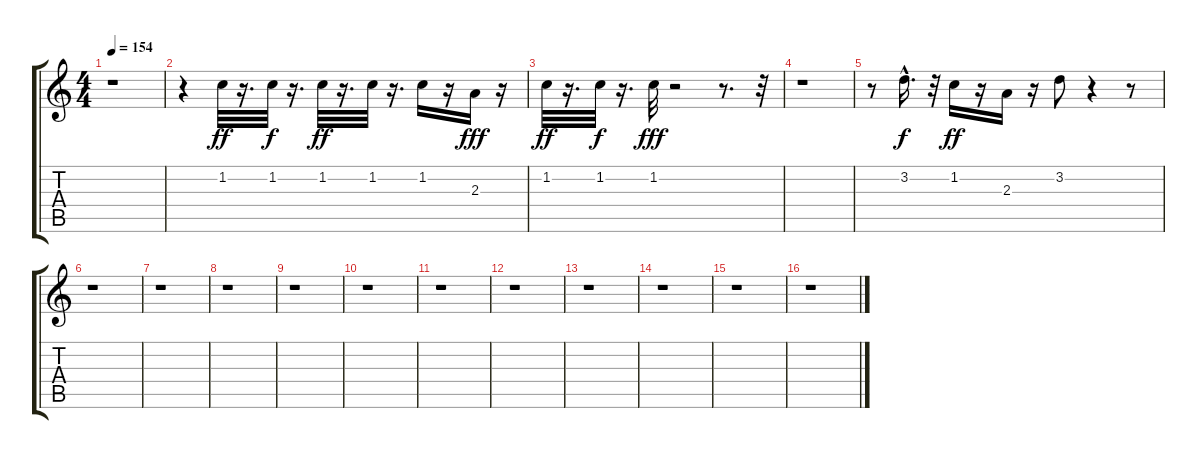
\track "" {instrument electricbasspick}
\staff {score tabs}
\tuning (E4 B3 G3 D3 A2 E2) {hide}
\ts (4 4)
\tempo 154
\clef g2
\ks c
r.1{dy f} |
r.4 1.2.32{dy ff} r.16{d} 1.2.32{dy f} r.16{d} 1.2.32{dy ff} r.16{d} 1.2.32 r.16{d} 1.2.16 r.16 2.3.16{dy fff} r.16 |
1.2.32{dy ff} r.16{d} 1.2.32{dy f} r.16{d} 1.2.32{dy fff} r.2 r.8{d} r.32 |
r.1 |
r.8 3.2{hac}.16{d dy f} r.32 1.2.16{dy ff} r.16 2.3.16 r.16 3.2.8 r.4 r.8 |
r.1 |
r.1 |
r.1 |
r.1 |
r.1 |
r.1 |
r.1 |
r.1 |
r.1 |
r.1 |
r.1
